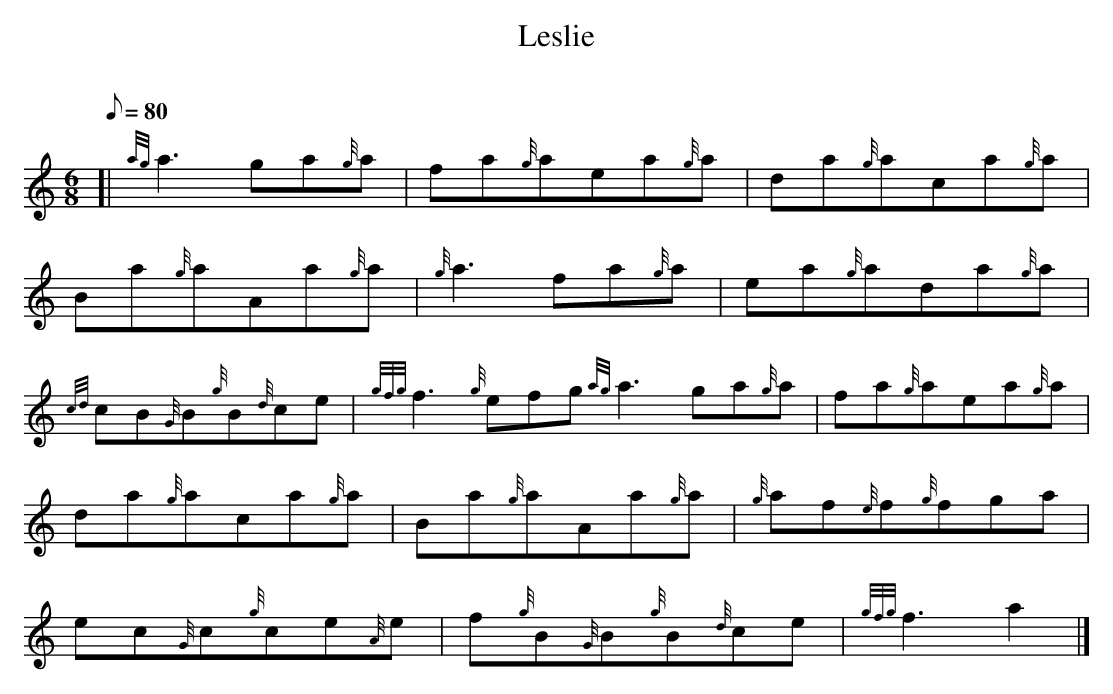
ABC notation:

X:1
T:Leslie
M:6/8
L:1/8
Q:80
C:
K:HP
[| {ag}a3ga{g}a | \
fa{g}aea{g}a | \
da{g}aca{g}a |
Ba{g}aAa{g}a | \
{g}a3fa{g}a | \
ea{g}ada{g}a |
{cd}cB{G}B{g}B{d}ce | \
{gfg}f3{g}efg{ag}a3ga{g}a | \
fa{g}aea{g}a |
da{g}aca{g}a | \
Ba{g}aAa{g}a | \
{g}af{e}f{g}fga |
ec{G}c{g}ce{A}e | \
f{g}B{G}B{g}B{d}ce | \
{gfg}f3a2|]
